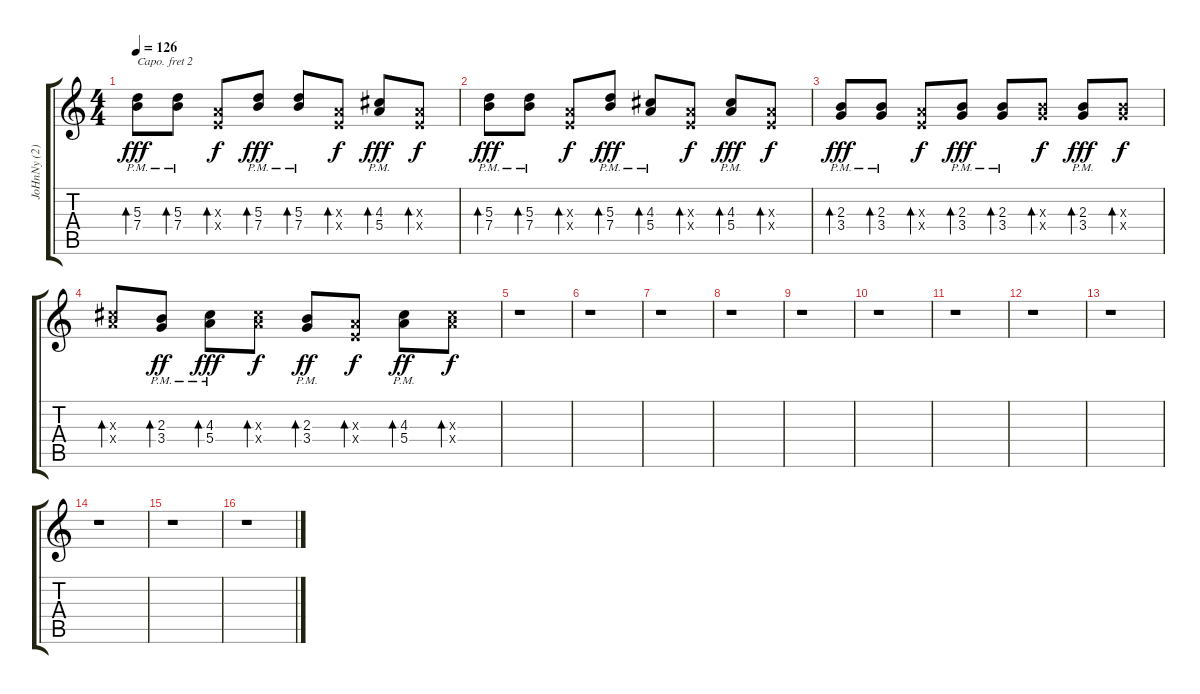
\track ("JoHnNy (2)" "JoHnNy (2)") {instrument electricguitarclean}
\staff {score tabs}
\capo 2
\tuning (E4 B3 G3 D3 A2 E2) {hide}
\ts (4 4)
\tempo 126
\clef g2
\ks c
(5.3{pm} 7.4{pm}).8{bd 60 dy fff} (5.3{pm} 7.4{pm}).8{bd 60} (0.3{x} 0.4{x}).8{bd 60 dy f} (5.3{pm} 7.4{pm}).8{bd 60 dy fff} (5.3{pm} 7.4{pm}).8{bd 60} (0.3{x} 0.4{x}).8{bd 60 dy f} (4.3{pm} 5.4{pm}).8{bd 60 dy fff} (0.3{x} 0.4{x}).8{bd 60 dy f} |
(5.3{pm} 7.4).8{bd 60 dy fff} (5.3{pm} 7.4).8{bd 60} (0.3{x} 0.4{x}).8{bd 60 dy f} (5.3{pm} 7.4).8{bd 60 dy fff} (4.3{pm} 5.4).8{bd 60} (0.3{x} 0.4{x}).8{bd 60 dy f} (4.3{pm} 5.4).8{bd 60 dy fff} (0.3{x} 0.4{x}).8{bd 60 dy f} |
(2.3{pm} 3.4).8{bd 60 dy fff} (2.3{pm} 3.4).8{bd 60} (0.3{x} 0.4{x}).8{bd 60 dy f} (2.3{pm} 3.4).8{bd 60 dy fff} (2.3{pm} 3.4).8{bd 60} (2.3{x} 3.4{x}).8{bd 60 dy f} (2.3{pm} 3.4).8{bd 60 dy fff} (2.3{x} 3.4{x}).8{bd 60 dy f} |
(4.3{x} 5.4{x}).8{bd 60} (2.3{pm} 3.4).8{bd 60 dy ff} (4.3{pm} 5.4).8{bd 60 dy fff} (4.3{x} 5.4{x}).8{bd 60 dy f} (2.3{pm} 3.4).8{bd 60 dy ff} (0.3{x} 0.4{x}).8{bd 60 dy f} (4.3{pm} 5.4).8{bd 60 dy ff} (4.3{x} 5.4{x}).8{bd 60 dy f} |
r.1 |
r.1 |
r.1 |
r.1 |
r.1 |
r.1 |
r.1 |
r.1 |
r.1 |
r.1 |
r.1 |
r.1
